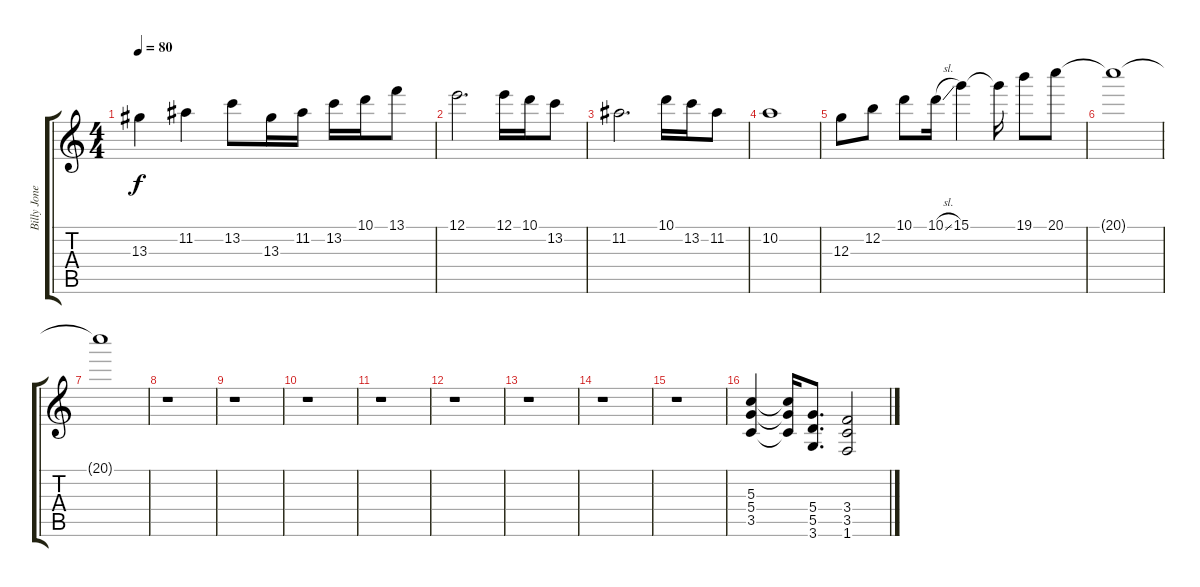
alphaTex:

\track ("Billy Jones Guitar" "Billy Jone") {instrument electricguitarclean}
\staff {score tabs}
\tuning (E4 B3 G3 D3 A2 E2) {hide}
\ts (4 4)
\tempo 80
\clef g2
\ks c
13.3.4{dy f} 11.2.4 13.2.8 13.3.16 11.2.16 13.2.16 10.1.16 13.1.8 |
12.1.2{d} 12.1.16 10.1.16 13.2.8 |
11.2.2{d} 10.1.16 13.2.16 11.2.8 |
10.2.1 |
12.3.8 12.2.8 10.1.8 10.1{sl}.16 15.1.4 15.1{t}.16 19.1.8 20.1.8 |
20.1{t}.1 |
20.1{t}.1 |
r.1 |
r.1 |
r.1 |
r.1 |
r.1 |
r.1 |
r.1 |
r.1 |
(5.3 5.4 3.5).4{instrument overdrivenguitar} (5.3{t} 5.4{t} 3.5{t}).16 (5.4 5.5 3.6).8{d} (3.4 3.5 1.6).2
